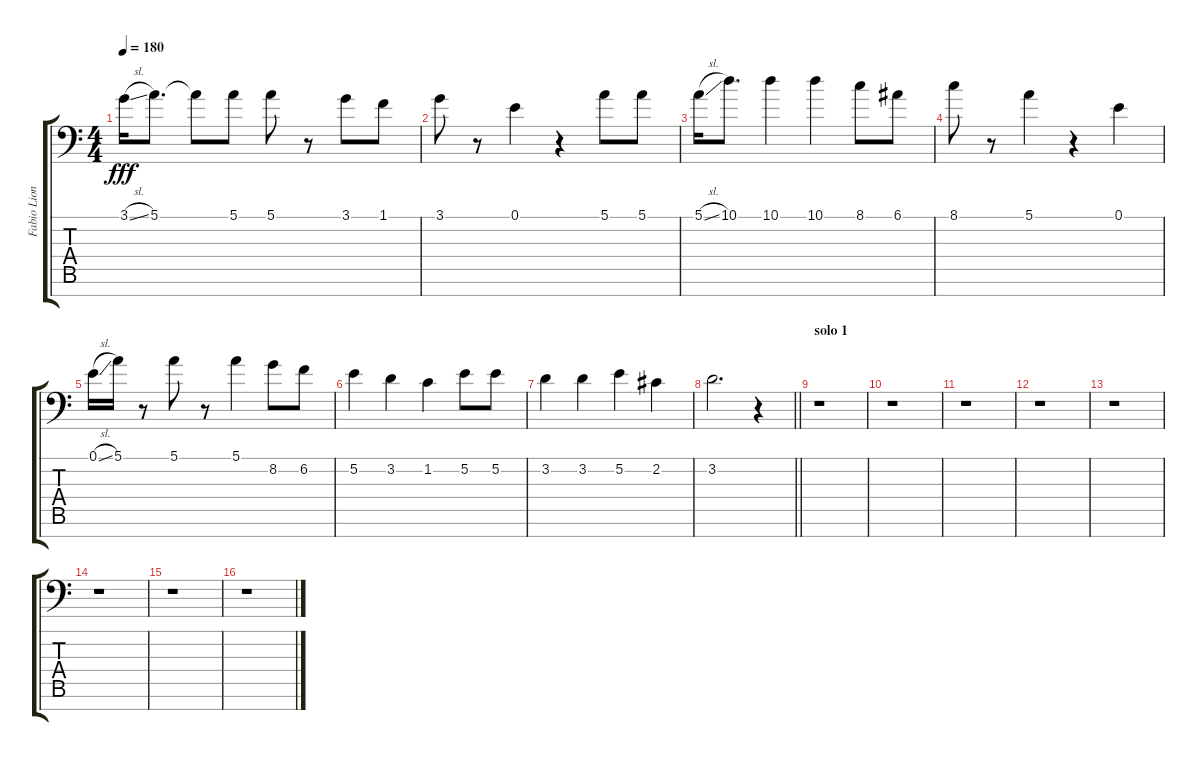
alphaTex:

\track ("Fabio Lione" "Fabio Lion") {instrument lead6voice}
\staff {score tabs}
\tuning (E4 B3 G3 D3 A2 E2 C-1) {hide}
\ts (4 4)
\tempo 180
\clef f4
\ks c
3.1{sl}.16{dy fff} 5.1.8{d} 5.1{t}.8 5.1.8 5.1.8 r.8 3.1.8 1.1.8 |
3.1.8 r.8 0.1.4 r.4 5.1.8 5.1.8 |
5.1{sl}.16 10.1.8{d} 10.1.4 10.1.4 8.1.8 6.1.8 |
8.1.8 r.8 5.1.4 r.4 0.1.4 |
0.1{sl}.16 5.1.16 r.8 5.1.8 r.8 5.1.4 8.2.8 6.2.8 |
5.2.4 3.2.4 1.2.4 5.2.8 5.2.8 |
3.2.4 3.2.4 5.2.4 2.2.4 |
\barLineRight lightlight
3.2.2{d} r.4 |
\section ("" "solo 1")
r.1 |
r.1 |
r.1 |
r.1 |
r.1 |
r.1 |
r.1 |
r.1
